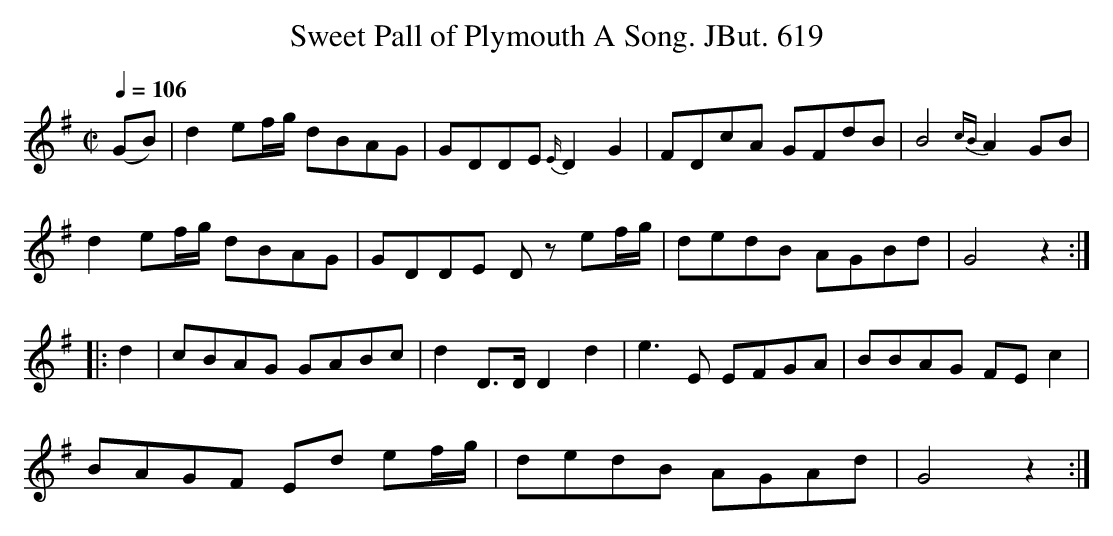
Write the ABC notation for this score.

X:1
T:Sweet Pall of Plymouth A Song. JBut. 619
M:C|
L:1/8
Q:1/4=106
K:G
(GB)|d2ef/g/ dBAG|GDDE {E/}D2G2|FDcA GFdB|B4{cB}A2GB|
d2ef/g/ dBAG|GDDE Dz ef/g/|dedB AGBd|G4z2:|
|:d2|cBAG GABc|d2D>DD2d2|e3E EFGA|BBAG FEc2|
BAGF Ed ef/g/|dedB AGAd|G4z2:|
